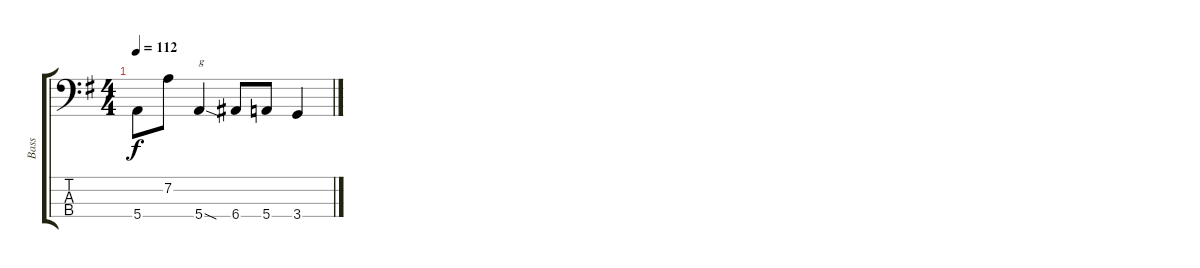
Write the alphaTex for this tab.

\track ("Bass" "Bass") {instrument electricbasspick}
\staff {score tabs}
\tuning (G2 D2 A1 E1) {hide}
\ts (4 4)
\tempo 112
\clef f4
\ks g
5.4{t}.8{dy f} 7.2.8 5.4{sod}.4{txt "g"} 6.4.8 5.4.8 3.4.4
